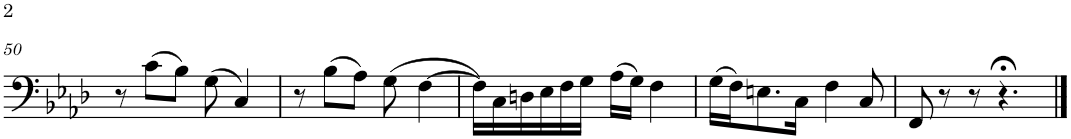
**kern
*part1
*staff1
*I"Trombone
*I'Tbn.
!!LO:PB:g=z
*clefF4
*k[b-e-a-d-]
*M6/8
=50
8r
(8c\L
8B-\J)
(8G\
4C/)
=51
8r
(8B-\L
8A-\J)
(8G\
[4F\
=52
16F\LL])
16C\
16Dn\
16E-\
16F\
16G\JJ
(16A-\LL
16G\JJ)
4F\
=53
(16G\LL
16F\J)
8.En\
16C\Jk
4F\
8C/
=54
8FF/
8r
8r
4.r;<
==
*-
